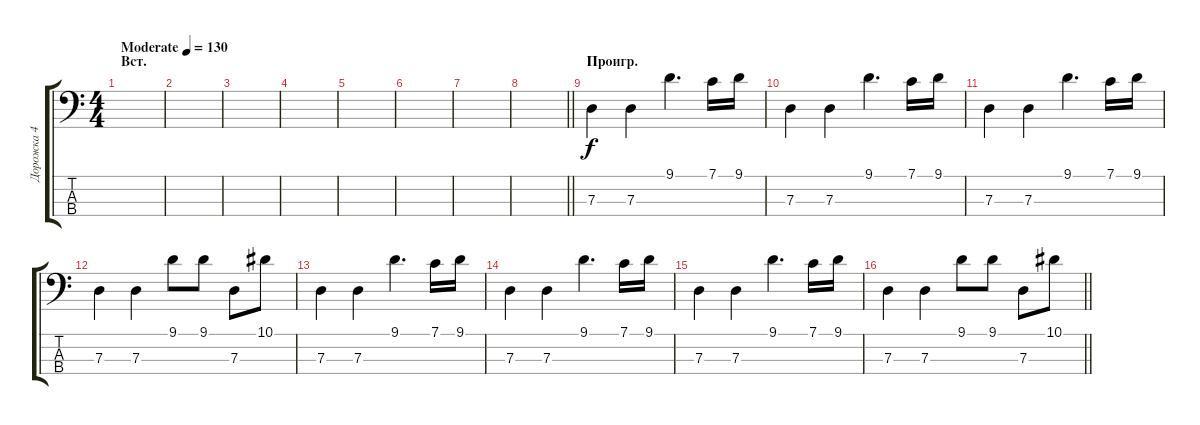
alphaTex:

\track ("Дорожка 4" "Дорожка 4") {instrument electricbassfinger}
\staff {score tabs}
\tuning (F2 C2 G1 D1) {hide}
\ts (4 4)
\section ("" "Вст.")
\tempo (130 "Moderate")
\clef f4
\ks c
|
|
|
|
|
|
|
\barLineRight lightlight
|
\section ("" "Проигр.")
7.3.4 7.3.4 9.1.4{d} 7.1.16 9.1.16 |
7.3.4 7.3.4 9.1.4{d} 7.1.16 9.1.16 |
7.3.4 7.3.4 9.1.4{d} 7.1.16 9.1.16 |
7.3.4 7.3.4 9.1.8 9.1.8 7.3.8 10.1.8 |
7.3.4 7.3.4 9.1.4{d} 7.1.16 9.1.16 |
7.3.4 7.3.4 9.1.4{d} 7.1.16 9.1.16 |
7.3.4 7.3.4 9.1.4{d} 7.1.16 9.1.16 |
\barLineRight lightlight
7.3.4 7.3.4 9.1.8 9.1.8 7.3.8 10.1.8
